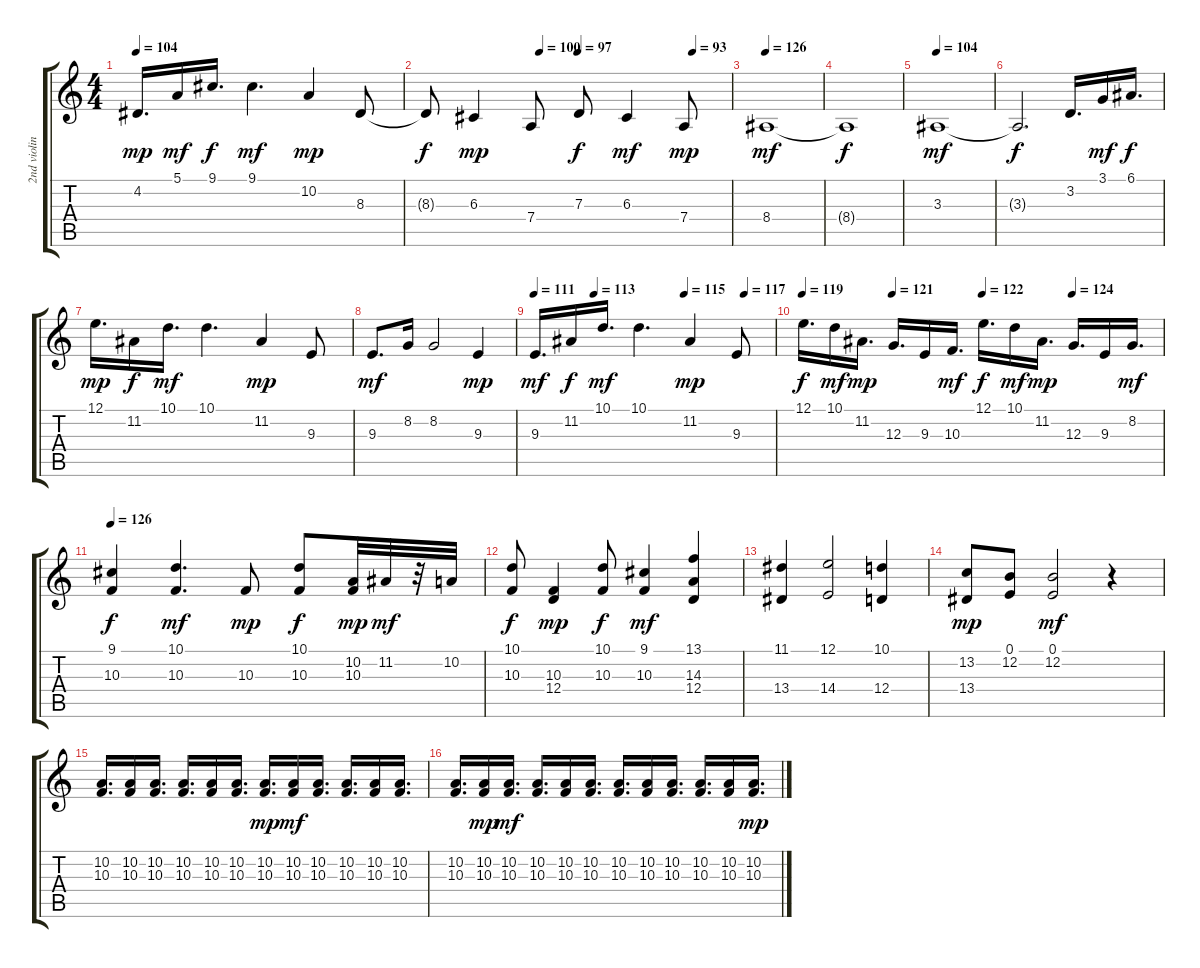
\track ("2nd violin" "2nd violin") {instrument stringensemble1}
\staff {score tabs}
\tuning (E4 B3 G3 D3 A2 E2) {hide}
\ts (4 4)
\tempo 104
\clef g2
\ks c
4.2.16{d dy mp} 5.1.16{dy mf} 9.1.16{d dy f} 9.1.4{d dy mf} 10.2.4{dy mp} 8.3.8 |
\tempo (100 0.375)
\tempo (97 0.5)
\tempo (93 0.875)
8.3{t}.8{dy f} 6.3.4{dy mp} 7.4.8 7.3.8{dy f} 6.3.4{dy mf} 7.4.8{dy mp} |
\tempo 126
8.4.1{dy mf} |
8.4{t}.1{dy f} |
\tempo 104
3.3.1{dy mf} |
3.3{t}.2{d dy f} 3.2.16{d} 3.1.16{dy mf} 6.1.16{d dy f} |
12.1.16{d dy mp} 11.2.16{dy f} 10.1.16{d dy mf} 10.1.4{d} 11.2.4{dy mp} 9.3.8 |
9.3.8{d dy mf} 8.2.16 8.2.2 9.3.4{dy mp} |
\tempo 111
\tempo (113 0.25)
\tempo (115 0.625)
\tempo (117 0.875)
9.3.16{d dy mf} 11.2.16{dy f} 10.1.16{d dy mf} 10.1.4{d} 11.2.4{dy mp} 9.3.8 |
\tempo 119
\tempo (121 0.25)
\tempo (122 0.5)
\tempo (124 0.75)
12.1.16{d dy f} 10.1.16{dy mf} 11.2.16{d dy mp} 12.3.16{d} 9.3.16 10.3.16{d dy mf} 12.1.16{d dy f} 10.1.16{dy mf} 11.2.16{d dy mp} 12.3.16{d} 9.3.16 8.2.16{d dy mf} |
\tempo 126
(9.1 10.3).4{dy f} (10.1 10.3).4{d dy mf} 10.3.8{dy mp} (10.1 10.3).8{dy f} (10.2 10.3).32{dy mp} 11.2.32{dy mf} r.32 10.2.32 |
(10.1 10.3).8{dy f} (10.3 12.4).4{dy mp} (10.1 10.3).8{dy f} (9.1 10.3).4{dy mf} (13.1 14.3 12.4).4 |
(11.1 13.4).4 (12.1 14.4).2 (10.1 12.4).4 |
(13.2 13.4).8{dy mp} (0.1 12.2).8 (0.1 12.2).2{dy mf} r.4 |
(10.2 10.3).16{d} (10.2 10.3).16 (10.2 10.3).16{d} (10.2 10.3).16{d} (10.2 10.3).16 (10.2 10.3).16{d} (10.2 10.3).16{d dy mp} (10.2 10.3).16{dy mf} (10.2 10.3).16{d} (10.2 10.3).16{d} (10.2 10.3).16 (10.2 10.3).16{d} |
(10.2 10.3).16{d} (10.2 10.3).16{dy mp} (10.2 10.3).16{d dy mf} (10.2 10.3).16{d} (10.2 10.3).16 (10.2 10.3).16{d} (10.2 10.3).16{d} (10.2 10.3).16 (10.2 10.3).16{d} (10.2 10.3).16{d} (10.2 10.3).16 (10.2 10.3).16{d dy mp}
